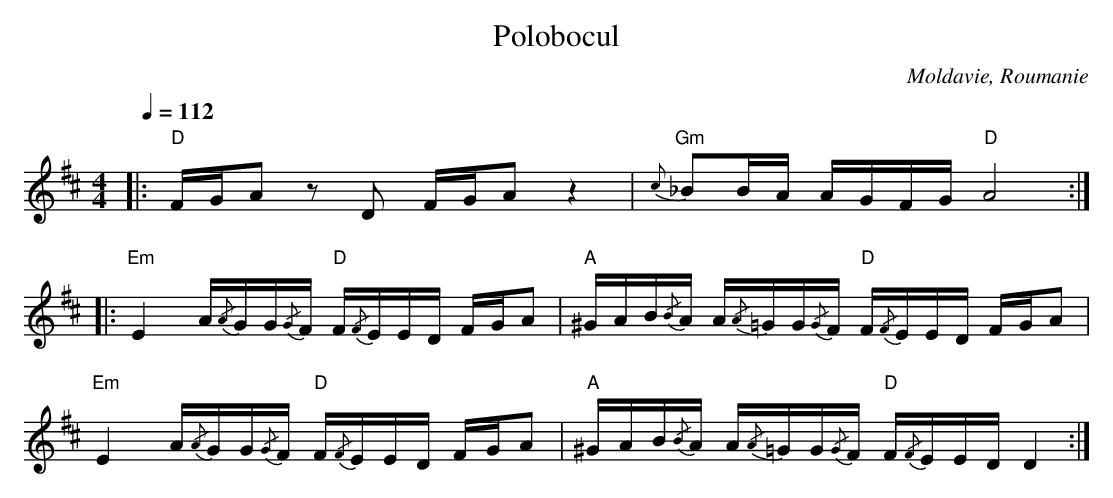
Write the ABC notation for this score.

X:1
T:Polobocul
O:Moldavie, Roumanie
Q:1/4=112
M:4/4
L:1/16
K:D
|: "D"FGA2 z2D2 FGA2 z4 | "Gm"{c}_B2BA AGFG "D"A8 :|
|: "Em"E4 A{/A}GG{/G}F "D"F{/F}EED FGA2 | "A"^GAB{/B}A A{/A}=GG{/G}F "D"F{/F}EED FGA2 |
"Em"E4 A{/A}GG{/G}F "D"F{/F}EED FGA2 | "A"^GAB{/B}A A{/A}=GG{/G}F "D"F{/F}EED D4 :|
